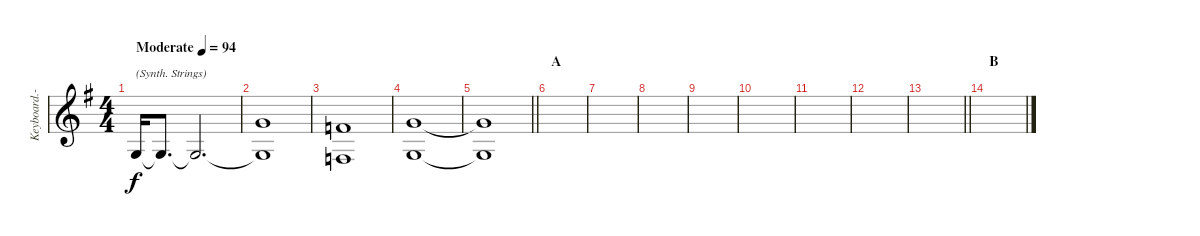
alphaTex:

\track ("Keyboard.-I" "Keyboard.-") {instrument stringensemble1}
\staff {score}
\tuning (E4 B3 G3 D3 A2 E2 B1) {hide}
\ts (4 4)
\tempo (94 "Moderate")
\clef g2
\ks g
0.3.16{txt "(Synth. Strings)" dy f volume 5 instrument stringensemble1} 0.3{t}.8{d volume 9} 0.3{t}.2{d} |
(3.1 0.3{t}).1 |
(1.1 3.4).1 |
(3.1 0.3).1 |
\barLineRight lightlight
(3.1{t} 0.3{t}).1 |
\section ("" "A")
|
|
|
|
|
|
|
\barLineRight lightlight
|
\section ("" "B")
